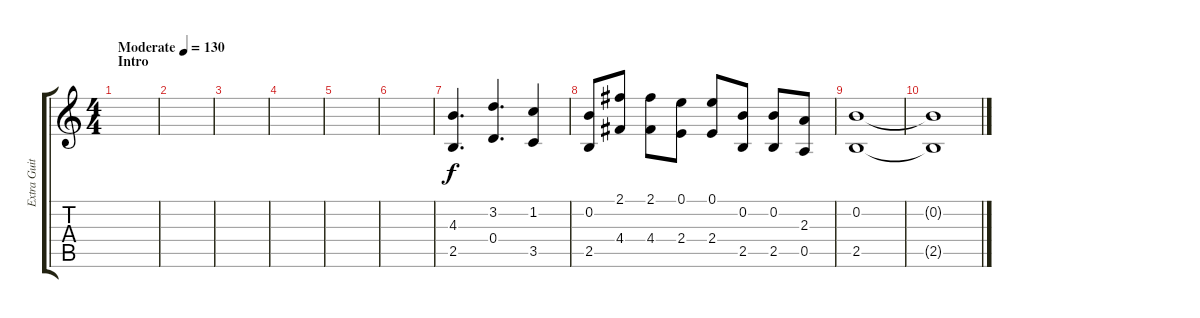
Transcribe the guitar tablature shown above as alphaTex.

\track ("Extra Guitar" "Extra Guit") {instrument overdrivenguitar}
\staff {score tabs}
\tuning (E4 B3 G3 D3 A2 E2) {hide}
\ts (4 4)
\section ("" "Intro")
\tempo (130 "Moderate")
\clef g2
\ks c
|
|
|
|
|
|
(4.3 2.5).4{d} (3.2 0.4).4{d} (1.2 3.5).4 |
(0.2 2.5).8 (2.1 4.4).8 (2.1 4.4).8 (0.1 2.4).8 (0.1 2.4).8 (0.2 2.5).8 (0.2 2.5).8 (2.3 0.5).8 |
(0.2 2.5).1 |
(0.2{t} 2.5{t}).1
